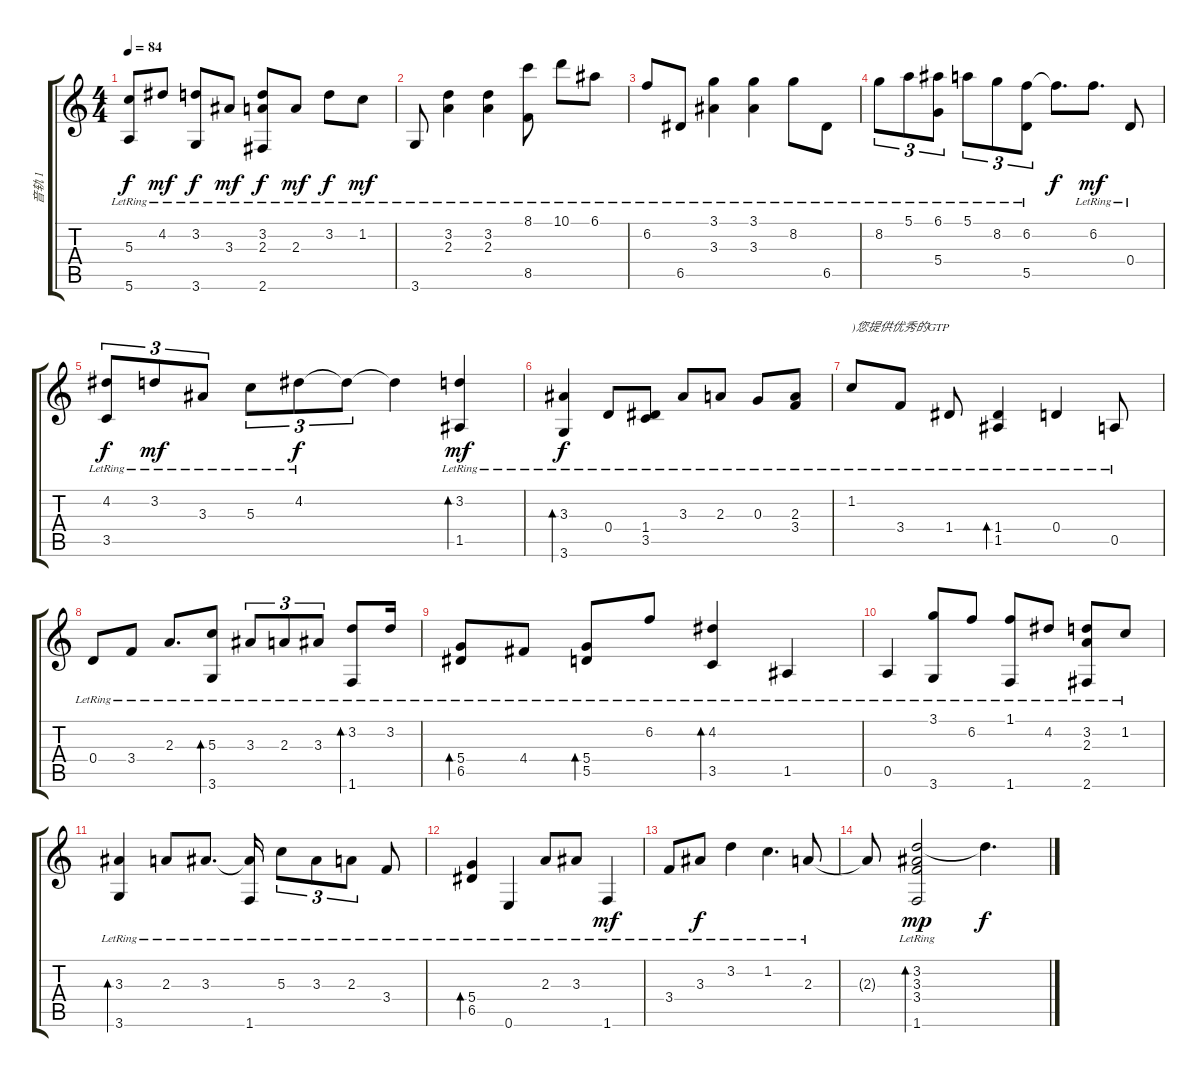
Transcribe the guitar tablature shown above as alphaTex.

\track ("音轨 1" "音轨 1") {instrument acousticguitarnylon}
\staff {score tabs}
\tuning (E4 B3 G3 D3 A2 E2) {hide}
\ts (4 4)
\tempo 84
\clef g2
\ks c
(5.3{lr} 5.6{lr}).8{dy f} 4.2{lr}.8{dy mf} (3.2{lr} 3.6{lr}).8{dy f} 3.3{lr}.8{dy mf} (3.2{lr} 2.3{lr} 2.6{lr}).8{dy f} 2.3{lr}.8{dy mf} 3.2{lr}.8{dy f} 1.2{lr}.8{dy mf} |
3.6{lr}.8 (3.2{lr} 2.3{lr}).4 (3.2{lr} 2.3{lr}).4 (8.1{lr} 8.5{lr}).8 10.1{lr}.8 6.1{lr}.8 |
6.2{lr}.8 6.5{lr}.8 (3.1{lr} 3.3{lr}).4 (3.1{lr} 3.3{lr}).4 8.2{lr}.8 6.5{lr}.8 |
8.2{lr}.8{tu (3 2)} 5.1{lr}.8{tu (3 2)} (6.1{lr} 5.4{lr}).8{tu (3 2)} 5.1{lr}.8{tu (3 2)} 8.2{lr}.8{tu (3 2)} (6.2{lr} 5.5{lr}).8{tu (3 2)} 6.2{t}.8{d dy f} 6.2{lr}.8{d dy mf} 0.4{lr}.8 |
(4.2{lr} 3.5{lr}).8{tu (3 2) dy f} 3.2{lr}.8{tu (3 2) dy mf} 3.3{lr}.8{tu (3 2)} 5.3{lr}.8{tu (3 2)} 4.2{lr}.8{tu (3 2) dy f} 4.2{t}.8{tu (3 2)} 4.2{t}.4 (3.2{lr} 1.5{lr}).4{bd 240 dy mf} |
(3.3{lr} 3.6{lr}).4{bd 240 dy f} 0.4{lr}.8 (1.4{lr} 3.5{lr}).8 3.3{lr}.8 2.3{lr}.8 0.3{lr}.8 (2.3{lr} 3.4{lr}).8 |
1.2{lr}.8{txt ")您提供优秀的GTP"} 3.4{lr}.8 1.4{lr}.8 (1.4{lr} 1.5{lr}).4{bd 240} 0.4{lr}.4 0.5{lr}.8 |
0.4{lr}.8 3.4{lr}.8 2.3{lr}.8{d} (5.3{lr} 3.6{lr}).8{bd 240} 3.3{lr}.8{tu (3 2)} 2.3{lr}.8{tu (3 2)} 3.3{lr}.8{tu (3 2)} (3.2{lr} 1.6{lr}).8{bd 240} 3.2{lr}.16 |
(5.4{lr} 6.5{lr}).8{bd 240} 4.4{lr}.8 (5.4{lr} 5.5{lr}).8{bd 240} 6.2{lr}.8 (4.2{lr} 3.5{lr}).4{bd 240} 1.5{lr}.4 |
0.5{lr}.4 (3.1{lr} 3.6{lr}).8 6.2{lr}.8 (1.1{lr} 1.6{lr}).8 4.2{lr}.8 (3.2{lr} 2.3{lr} 2.6{lr}).8 1.2{lr}.8 |
(3.3{lr} 3.6{lr}).4{bd 240} 2.3{lr}.8 3.3{lr}.8{d} (3.3{t} 1.6{lr}).16 5.3{lr}.8{tu (3 2)} 3.3{lr}.8{tu (3 2)} 2.3{lr}.8{tu (3 2)} 3.4{lr}.8 |
(5.4{lr} 6.5{lr}).4{bd 480} 0.6{lr}.4 2.3{lr}.8 3.3{lr}.8 1.6{lr}.4{dy mf} |
3.4{lr}.8 3.3{lr}.8{dy f} 3.2{lr}.4 1.2{lr}.4{d} 2.3{lr}.8 |
2.3{t}.8 (3.2{lr} 3.3{lr} 3.4{lr} 1.6{lr}).2{bd 240 dy mp} 3.2{t}.4{d dy f}
